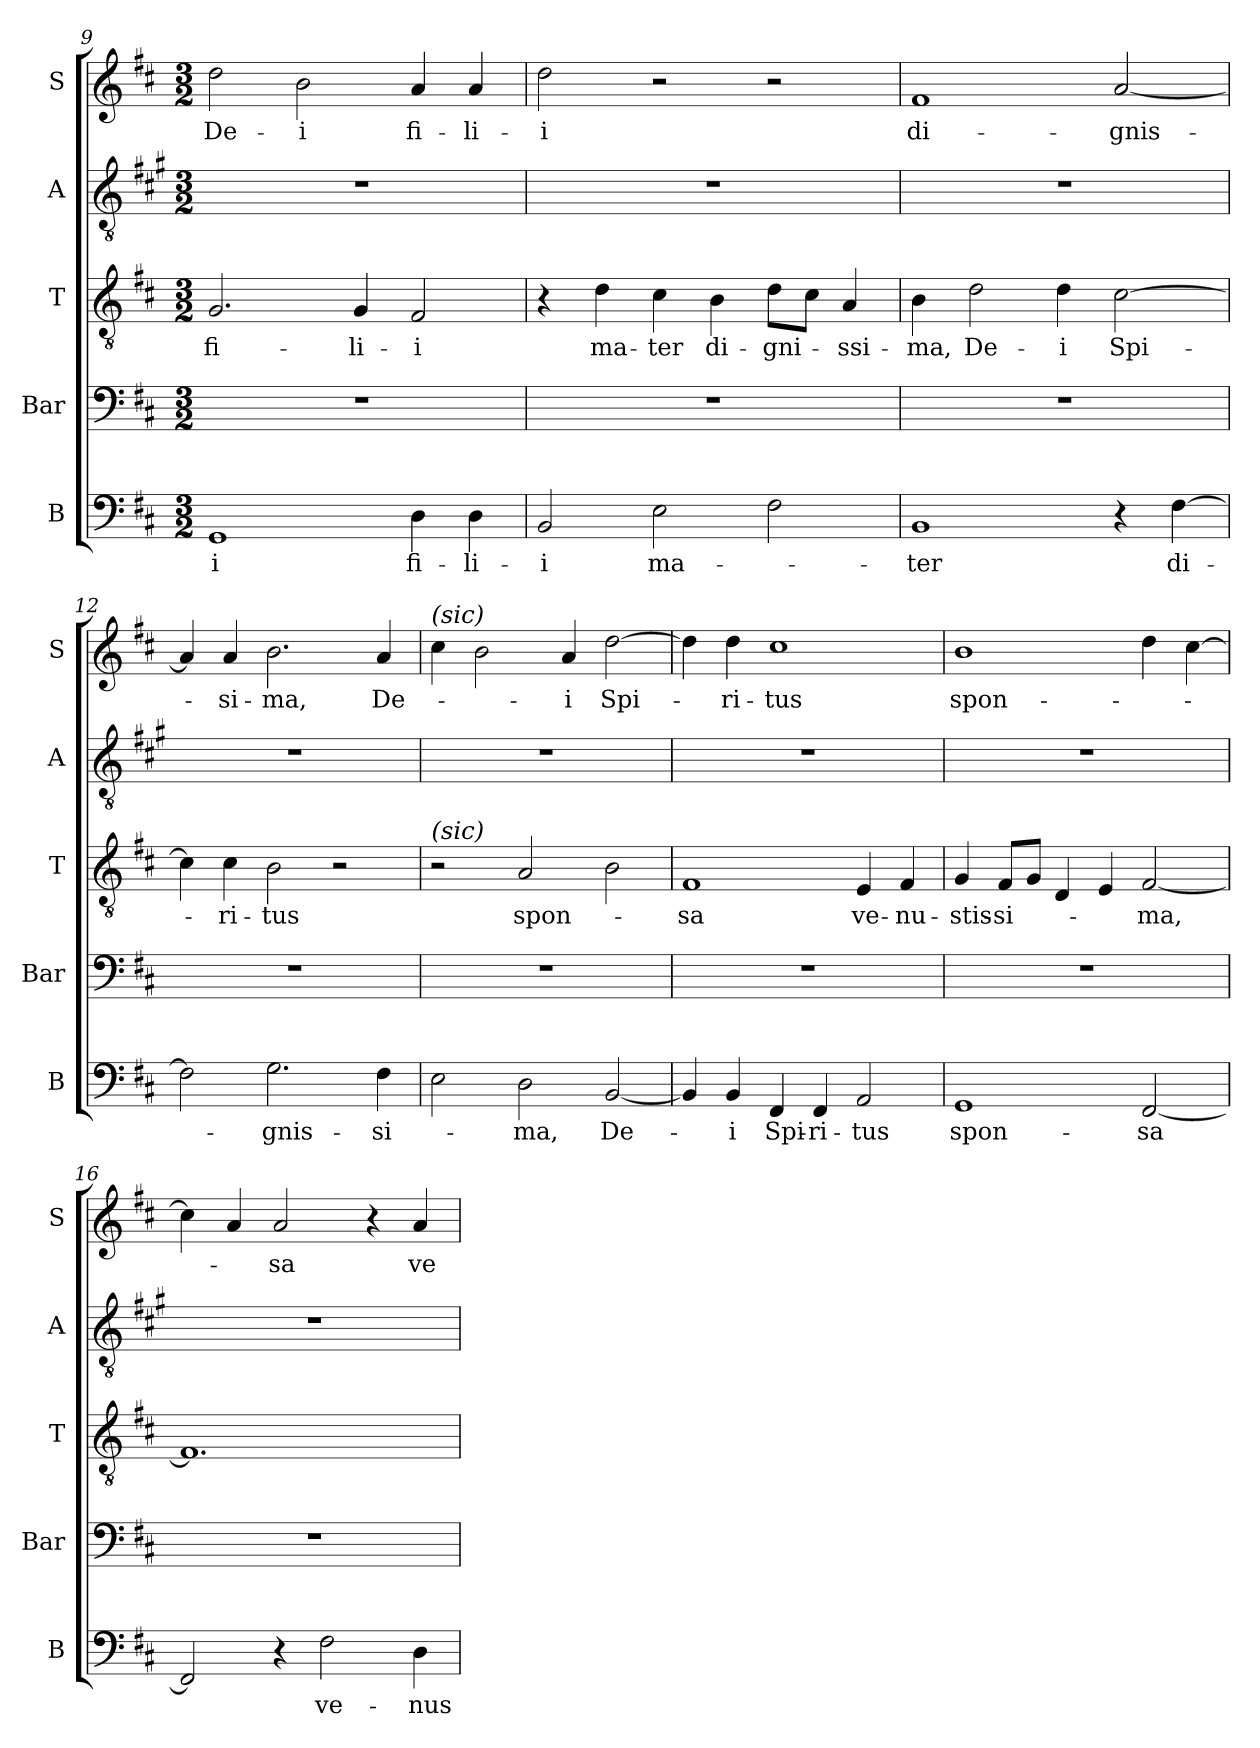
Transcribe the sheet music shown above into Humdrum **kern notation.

**kern	**text	**kern	**kern	**text	**kern	**kern	**text
*part5	*part5	*part4	*part3	*part3	*part2	*part1	*part1
*staff5	*staff5	*staff4	*staff3	*staff3	*staff2	*staff1	*staff1
*I"B	*	*I"Bar	*I"T	*	*I"A	*I"S	*
*I'B	*	*I'Bar	*I'T	*	*I'A	*I'S	*
*clefF4	*	*clefF4	*clefGv2	*	*clefGv2	*clefG2	*
*	*	*ITrd8c14	*	*	*ITrd4c7	*	*
*k[f#c#]	*	*k[f#c#]	*k[f#c#]	*	*k[f#c#]	*k[f#c#]	*
*M3/2	*	*M3/2	*M3/2	*	*M3/2	*M3/2	*
=9	=9	=9	=9	=9	=9	=9	=9
!	!LO:LY:b	!	!	!LO:LY:b	!	!	!LO:LY:b
1GG	-i	1.r	2.G/	fi-	1.r	2dd\	De-
!	!	!	!	!	!	!	!LO:LY:b
.	.	.	.	.	.	2b\	-i
!	!	!	!	!LO:LY:b	!	!	!
.	.	.	4G/	-li-	.	.	.
!	!LO:LY:b	!	!	!LO:LY:b	!	!	!LO:LY:b
4D\	fi-	.	2F#/	-i	.	4a/	fi-
!	!LO:LY:b	!	!	!	!	!	!LO:LY:b
4D\	-li-	.	.	.	.	4a/	-li-
=10	=10	=10	=10	=10	=10	=10	=10
!	!LO:LY:b	!	!	!	!	!	!LO:LY:b
2BB/	-i	1.r	4r	.	1.r	2dd\	-i
!	!	!	!	!LO:LY:b	!	!	!
.	.	.	4d\	ma-	.	.	.
!	!LO:LY:b	!	!	!LO:LY:b	!	!	!
2E\	ma-	.	4c#\	-ter	.	2r	.
!	!	!	!	!LO:LY:b	!	!	!
.	.	.	4B\	di-	.	.	.
!	!	!	!	!LO:LY:b	!	!	!
2F#\	.	.	8d\L	-gni-	.	2r	.
.	.	.	8c#\J	.	.	.	.
!	!	!	!	!LO:LY:b	!	!	!
.	.	.	4A/	-ssi-	.	.	.
=11	=11	=11	=11	=11	=11	=11	=11
!	!LO:LY:b	!	!	!LO:LY:b	!	!	!LO:LY:b
1BB	-ter	1.r	4B\	-ma,	1.r	1f#	di-
!	!	!	!	!LO:LY:b	!	!	!
.	.	.	2d\	De-	.	.	.
!	!	!	!	!LO:LY:b	!	!	!
.	.	.	4d\	-i	.	.	.
!	!	!	!	!LO:LY:b	!	!	!LO:LY:b
4r	.	.	[2c#\	Spi-	.	[2a/	-gnis-
!	!LO:LY:b	!	!	!	!	!	!
[4F#\	di-	.	.	.	.	.	.
!!LO:LB:g=z
=12	=12	=12	=12	=12	=12	=12	=12
2F#\]	.	1.r	4c#\]	.	1.r	4a/]	.
!	!	!	!	!LO:LY:b	!	!	!LO:LY:b
.	.	.	4c#\	-ri-	.	4a/	-si-
!	!LO:LY:b	!	!	!LO:LY:b	!	!	!LO:LY:b
2.G\	-gnis-	.	2B\	-tus	.	2.b\	-ma,
.	.	.	2r	.	.	.	.
!	!LO:LY:b	!	!	!	!	!	!LO:LY:b
4F#\	-si-	.	.	.	.	4a/	De-
=13	=13	=13	=13	=13	=13	=13	=13
!	!	!	!	!	!	!LO:TX:a:i:t=(sic)	!
!	!	!	!LO:TX:a:i:t=(sic)	!	!	!	!
2E\	.	1.r	2r	.	1.r	4cc#\	.
.	.	.	.	.	.	2b\	.
!	!LO:LY:b	!	!	!LO:LY:b	!	!	!
2D\	-ma,	.	2A/	spon-	.	.	.
!	!	!	!	!	!	!	!LO:LY:b
.	.	.	.	.	.	4a/	-i
!	!LO:LY:b	!	!	!	!	!	!LO:LY:b
[2BB/	De-	.	2B\	.	.	[2dd\	Spi-
=14	=14	=14	=14	=14	=14	=14	=14
!	!	!	!	!LO:LY:b	!	!	!
4BB/]	.	1.r	1F#	-sa	1.r	4dd\]	.
!	!LO:LY:b	!	!	!	!	!	!LO:LY:b
4BB/	-i	.	.	.	.	4dd\	-ri-
!	!LO:LY:b	!	!	!	!	!	!LO:LY:b
4FF#/	Spi-	.	.	.	.	1cc#	-tus
!	!LO:LY:b	!	!	!	!	!	!
4FF#/	-ri-	.	.	.	.	.	.
!	!LO:LY:b	!	!	!LO:LY:b	!	!	!
2AA/	-tus	.	4E/	ve-	.	.	.
!	!	!	!	!LO:LY:b	!	!	!
.	.	.	4F#/	-nu-	.	.	.
=15	=15	=15	=15	=15	=15	=15	=15
!	!LO:LY:b	!	!	!LO:LY:b	!	!	!LO:LY:b
1GG	spon-	1.r	4G/	-stis-	1.r	1b	spon-
!	!	!	!	!LO:LY:b	!	!	!
.	.	.	8F#/L	-si-	.	.	.
.	.	.	8G/J	.	.	.	.
.	.	.	4D/	.	.	.	.
.	.	.	4E/	.	.	.	.
!	!LO:LY:b	!	!	!LO:LY:b	!	!	!
[2FF#/	-sa	.	[2F#/	-ma,	.	4dd\	.
.	.	.	.	.	.	[4cc#\	.
!!LO:PB:g=z
=16	=16	=16	=16	=16	=16	=16	=16
2FF#/]	.	1.r	1.F#]	.	1.r	4cc#\]	.
.	.	.	.	.	.	4a/	.
!	!	!	!	!	!	!	!LO:LY:b
4r	.	.	.	.	.	2a/	-sa
!	!LO:LY:b	!	!	!	!	!	!
2F#\	ve-	.	.	.	.	.	.
.	.	.	.	.	.	4r	.
!	!LO:LY:b	!	!	!	!	!	!LO:LY:b
4D\	-nus-	.	.	.	.	4a/	ve-
=	=	=	=	=	=	=	=
*-	*-	*-	*-	*-	*-	*-	*-
